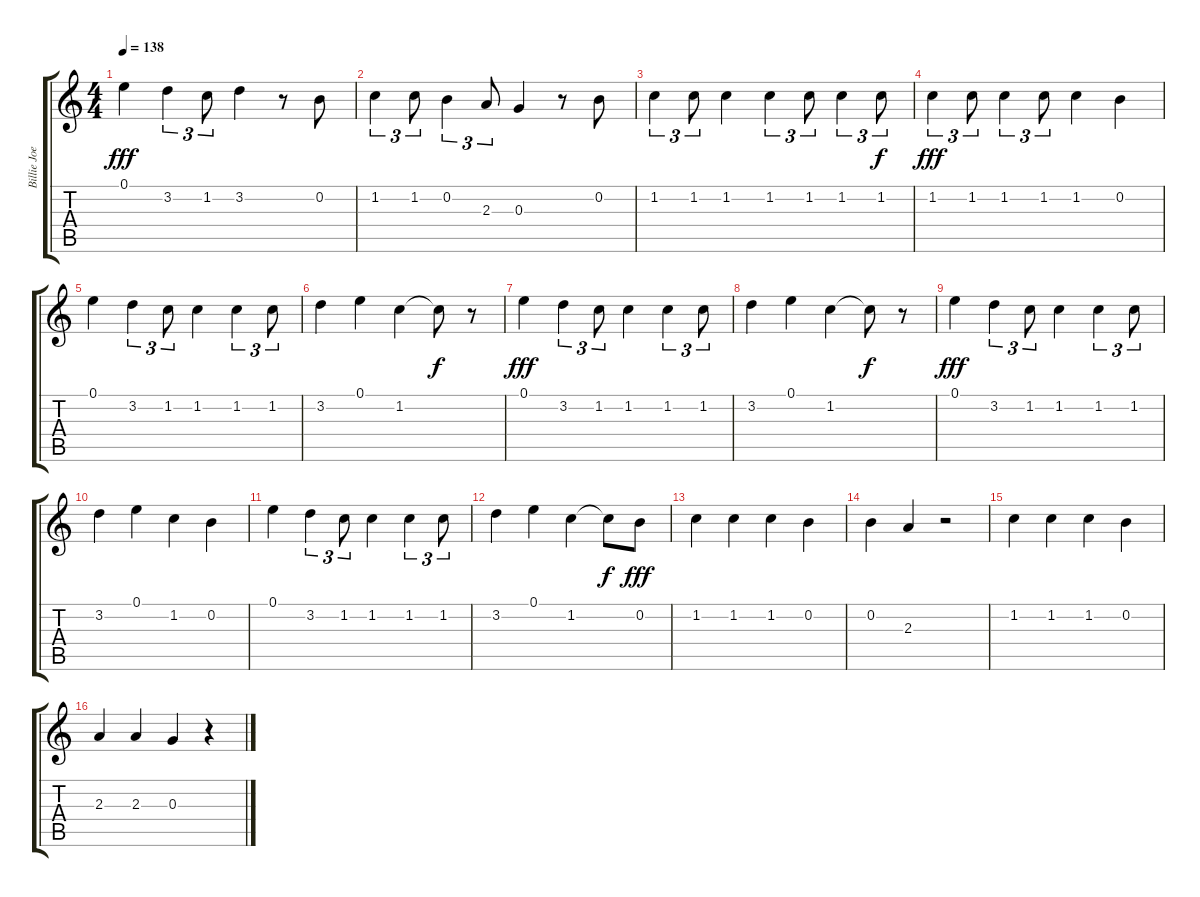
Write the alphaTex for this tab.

\track ("Billie Joe (vocals)" "Billie Joe") {instrument overdrivenguitar}
\staff {score tabs}
\tuning (E4 B3 G3 D3 A2 E2) {hide}
\ts (4 4)
\tempo 138
\clef g2
\ks c
0.1.4{dy fff} 3.2.4{tu (3 2)} 1.2.8{tu (3 2)} 3.2.4 r.8 0.2.8 |
1.2.4{tu (3 2)} 1.2.8{tu (3 2)} 0.2.4{tu (3 2)} 2.3.8{tu (3 2)} 0.3.4 r.8 0.2.8 |
1.2.4{tu (3 2)} 1.2.8{tu (3 2)} 1.2.4 1.2.4{tu (3 2)} 1.2.8{tu (3 2)} 1.2.4{tu (3 2)} 1.2.8{tu (3 2) dy f} |
1.2.4{tu (3 2) dy fff} 1.2.8{tu (3 2)} 1.2.4{tu (3 2)} 1.2.8{tu (3 2)} 1.2.4 0.2.4 |
0.1.4 3.2.4{tu (3 2)} 1.2.8{tu (3 2)} 1.2.4 1.2.4{tu (3 2)} 1.2.8{tu (3 2)} |
3.2.4 0.1.4 1.2.4 1.2{t}.8{dy f} r.8 |
0.1.4{dy fff} 3.2.4{tu (3 2)} 1.2.8{tu (3 2)} 1.2.4 1.2.4{tu (3 2)} 1.2.8{tu (3 2)} |
3.2.4 0.1.4 1.2.4 1.2{t}.8{dy f} r.8 |
0.1.4{dy fff} 3.2.4{tu (3 2)} 1.2.8{tu (3 2)} 1.2.4 1.2.4{tu (3 2)} 1.2.8{tu (3 2)} |
3.2.4 0.1.4 1.2.4 0.2.4 |
0.1.4 3.2.4{tu (3 2)} 1.2.8{tu (3 2)} 1.2.4 1.2.4{tu (3 2)} 1.2.8{tu (3 2)} |
3.2.4 0.1.4 1.2.4 1.2{t}.8{dy f} 0.2.8{dy fff} |
1.2.4 1.2.4 1.2.4 0.2.4 |
0.2.4 2.3.4 r.2 |
1.2.4 1.2.4 1.2.4 0.2.4 |
2.3.4 2.3.4 0.3.4 r.4
